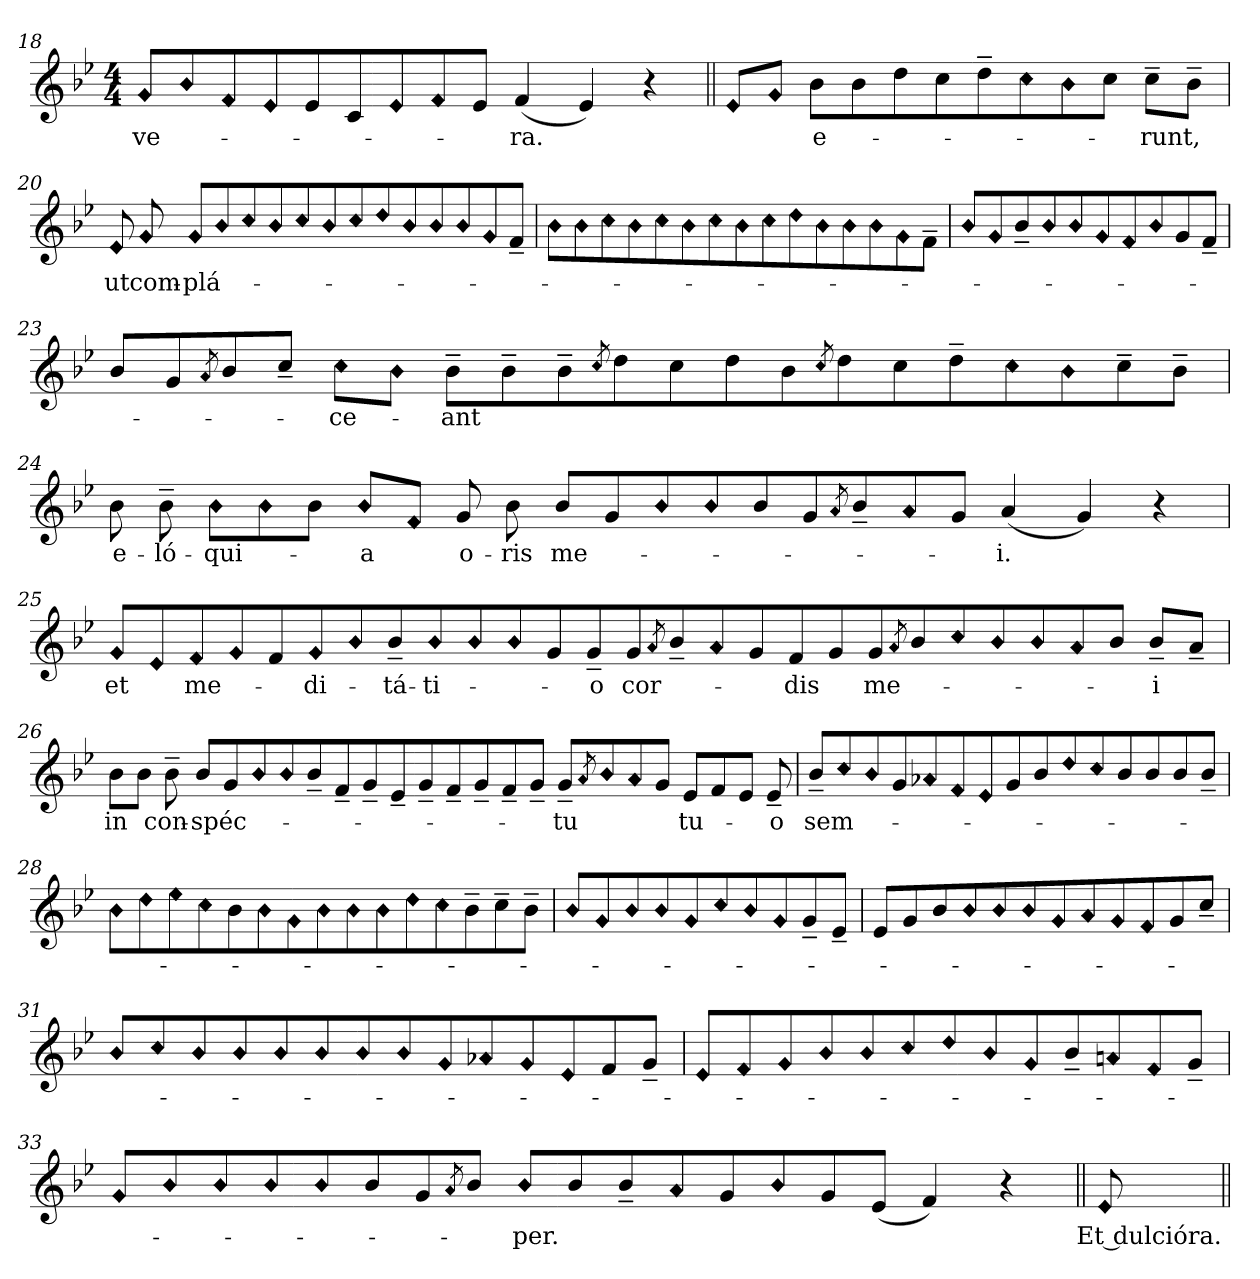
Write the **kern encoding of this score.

**kern	**text
*part1	*part1
*staff1	*staff1
*clefG2	*
*k[b-e-]	*
*B-:	*
*M4/4	*
=18	=18
!LO:N:head=diamond	!
!	!LO:LY:b:color=#000000
8gi/L	ve-
!LO:N:head=diamond	!
8b-i/	.
!LO:N:head=diamond	!
8fi/	.
!LO:N:head=diamond	!
8e-i/	.
8e-i/	.
8ci/	.
!LO:N:head=diamond	!
8e-i/	.
!LO:N:head=diamond	!
8fi/	.
8e-i/J	.
!	!LO:LY:b:color=#000000
(4fi/	-ra.
4e-i/)	.
!	!LO:LY:b:color=#000000
4r	V. 2. Et
=19||	=19||
!LO:N:head=diamond	!
8e-i/L	.
!LO:N:head=diamond	!
8gi/J	.
!	!LO:LY:b:color=#000000
8b-i\L	e-
8b-i\	.
8ddi\	.
8cci\	.
8dd~i\	.
!LO:N:head=diamond	!
8cci\	.
!LO:N:head=diamond	!
8b-i\	.
8cci\J	.
!	!LO:LY:b:color=#000000
8cc~i\L	-runt,
8b-~i\J	.
!!LO:LB:g=z
=20'	=20'
!LO:N:head=diamond	!
!	!LO:LY:b:color=#000000
8e-i/	ut
!LO:N:head=diamond	!
!	!LO:LY:b:color=#000000
8gi/	com-
!LO:N:head=diamond	!
!	!LO:LY:b:color=#000000
8gi/L	-plá-
!LO:N:head=diamond	!
8b-i/	.
!LO:N:head=diamond	!
8cci/	.
!LO:N:head=diamond	!
8b-i/	.
!LO:N:head=diamond	!
8cci/	.
!LO:N:head=diamond	!
8b-i/	.
!LO:N:head=diamond	!
8cci/	.
!LO:N:head=diamond	!
8ddi/	.
!LO:N:head=diamond	!
8b-i/	.
!LO:N:head=diamond	!
8b-i/	.
!LO:N:head=diamond	!
8b-i/	.
!LO:N:head=diamond	!
8gi/	.
8f~i/J	.
=21'	=21'
!LO:N:head=diamond	!
8b-i\L	.
!LO:N:head=diamond	!
8b-i\	.
!LO:N:head=diamond	!
8cci\	.
!LO:N:head=diamond	!
8b-i\	.
!LO:N:head=diamond	!
8cci\	.
!LO:N:head=diamond	!
8b-i\	.
!LO:N:head=diamond	!
8cci\	.
!LO:N:head=diamond	!
8b-i\	.
!LO:N:head=diamond	!
8cci\	.
!LO:N:head=diamond	!
8ddi\	.
!LO:N:head=diamond	!
8b-i\	.
!LO:N:head=diamond	!
8b-i\	.
!LO:N:head=diamond	!
8b-i\	.
!LO:N:head=diamond	!
8gi\	.
8f~i\J	.
=22'	=22'
!LO:N:head=diamond	!
8b-i/L	.
!LO:N:head=diamond	!
8gi/	.
8b-~i/	.
!LO:N:head=diamond	!
8b-i/	.
!LO:N:head=diamond	!
8b-i/	.
!LO:N:head=diamond	!
8gi/	.
!LO:N:head=diamond	!
8fi/	.
!LO:N:head=diamond	!
8b-i/	.
8gi/	.
8f~i/J	.
!!LO:LB:g=z
=23'	=23'
8b-i/L	.
8gi/	.
!LO:N:head=diamond	!
8qai/	.
8b-i/	.
8cc~i/J	.
!LO:N:head=diamond	!
!	!LO:LY:b:color=#000000
8cci\L	-ce-
!LO:N:head=diamond	!
8b-i\J	.
!	!LO:LY:b:color=#000000
8b-~i\L	-ant
8b-~i\	.
8b-~i\	.
!LO:N:head=diamond	!
8qcci/	.
8ddi\	.
8cci\	.
8ddi\	.
8b-i\	.
!LO:N:head=diamond	!
8qcci/	.
8ddi\	.
8cci\	.
8dd~i\	.
!LO:N:head=diamond	!
8cci\	.
!LO:N:head=diamond	!
8b-i\	.
8cc~i\	.
8b-~i\J	.
=24'	=24'
!	!LO:LY:b:color=#000000
8b-i\	e-
!	!LO:LY:b:color=#000000
8b-~i\	-ló-
!LO:N:head=diamond	!
!	!LO:LY:b:color=#000000
8b-i\L	-qui-
!LO:N:head=diamond	!
8b-i\	.
8b-i\J	.
!LO:N:head=diamond	!
!	!LO:LY:b:color=#000000
8b-i/L	-a
!LO:N:head=diamond	!
8fi/J	.
!	!LO:LY:b:color=#000000
8gi/	o-
!	!LO:LY:b:color=#000000
8b-i\	-ris
!	!LO:LY:b:color=#000000
8b-i/L	me-
8gi/	.
!LO:N:head=diamond	!
8b-i/	.
!LO:N:head=diamond	!
8b-i/	.
8b-i/	.
8gi/	.
!LO:N:head=diamond	!
8qai/	.
8b-~i/	.
!LO:N:head=diamond	!
8ai/	.
8gi/J	.
!	!LO:LY:b:color=#000000
(4ai/	-i.
4gi/)	.
4r	.
!!LO:LB:g=z
=25	=25
!LO:N:head=diamond	!
!	!LO:LY:b:color=#000000
8gi/L	et
!LO:N:head=diamond	!
8e-i/J	.
!LO:N:head=diamond	!
!	!LO:LY:b:color=#000000
8fi/L	me-
!LO:N:head=diamond	!
8gi/	.
8fi/J	.
!LO:N:head=diamond	!
!	!LO:LY:b:color=#000000
8gi/L	-di-
!LO:N:head=diamond	!
8b-i/J	.
!	!LO:LY:b:color=#000000
8b-~i\	-tá-
!LO:N:head=diamond	!
!	!LO:LY:b:color=#000000
8b-i/L	-ti-
!LO:N:head=diamond	!
8b-i/	.
!LO:N:head=diamond	!
8b-i/	.
8gi/J	.
!	!LO:LY:b:color=#000000
8g~i/	-o
!	!LO:LY:b:color=#000000
8gi/L	cor-
!LO:N:head=diamond	!
8qai/	.
8b-~i/	.
!LO:N:head=diamond	!
8ai/	.
8gi/J	.
!	!LO:LY:b:color=#000000
8fi/L	-dis
8gi/J	.
!	!LO:LY:b:color=#000000
8gi/	me-
!LO:N:head=diamond	!
8qai/	.
8b-i/	.
!LO:N:head=diamond	!
8cci/	.
!LO:N:head=diamond	!
8b-i/	.
!LO:N:head=diamond	!
8b-i/	.
!LO:N:head=diamond	!
8ai/	.
8b-i/J	.
!	!LO:LY:b:color=#000000
8b-~i/L	-i
8a~i/J	.
!!LO:LB:g=z
=26'	=26'
!	!LO:LY:b:color=#000000
8b-i\L	in
8b-i\J	.
!	!LO:LY:b:color=#000000
8b-~i\	con-
!	!LO:LY:b:color=#000000
8b-i/L	-spéc-
8gi/	.
!LO:N:head=diamond	!
8b-i/	.
!LO:N:head=diamond	!
8b-i/	.
8b-~i/	.
8f~i/	.
8g~i/	.
8e-~i/	.
8g~i/	.
8f~i/	.
8g~i/	.
8f~i/	.
8g~i/J	.
!	!LO:LY:b:color=#000000
8g~i/L	-tu
!LO:N:head=diamond	!
8qai/	.
!LO:N:head=diamond	!
8b-i/	.
!LO:N:head=diamond	!
8ai/	.
8gi/J	.
!	!LO:LY:b:color=#000000
8e-i/L	tu-
8fi/	.
8e-i/J	.
!	!LO:LY:b:color=#000000
8e-~i/	-o
=27'	=27'
!	!LO:LY:b:color=#000000
8b-~i/L	sem-
!LO:N:head=diamond	!
8cci/	.
!LO:N:head=diamond	!
8b-i/	.
8gi/	.
!LO:N:head=diamond	!
8a-Xi/	.
!LO:N:head=diamond	!
8fi/	.
!LO:N:head=diamond	!
8e-i/	.
8gi/	.
8b-i/	.
!LO:N:head=diamond	!
8ddi/	.
!LO:N:head=diamond	!
8cci/	.
8b-i/	.
8b-i/	.
8b-i/	.
8b-~i/J	.
!!LO:LB:g=z
=28'	=28'
!LO:N:head=diamond	!
8b-i\L	.
!LO:N:head=diamond	!
8ddi\	.
!LO:N:head=diamond	!
8ee-i\	.
!LO:N:head=diamond	!
8cci\	.
8b-i\	.
!LO:N:head=diamond	!
8b-i\	.
!LO:N:head=diamond	!
8gi\	.
!LO:N:head=diamond	!
8b-i\	.
!LO:N:head=diamond	!
8b-i\	.
!LO:N:head=diamond	!
8b-i\	.
!LO:N:head=diamond	!
8ddi\	.
!LO:N:head=diamond	!
8cci\	.
8b-~i\	.
8cc~i\	.
8b-~i\J	.
=29'	=29'
!LO:N:head=diamond	!
8b-i/L	.
!LO:N:head=diamond	!
8gi/	.
!LO:N:head=diamond	!
8b-i/	.
!LO:N:head=diamond	!
8b-i/	.
!LO:N:head=diamond	!
8gi/	.
!LO:N:head=diamond	!
8cci/	.
!LO:N:head=diamond	!
8b-i/	.
!LO:N:head=diamond	!
8gi/	.
8g~i/	.
8e-~i/J	.
=30'	=30'
8e-i/L	.
8gi/	.
8b-i/	.
!LO:N:head=diamond	!
8b-i/	.
!LO:N:head=diamond	!
8b-i/	.
!LO:N:head=diamond	!
8b-i/	.
!LO:N:head=diamond	!
8gi/	.
!LO:N:head=diamond	!
8ai/	.
!LO:N:head=diamond	!
8gi/	.
!LO:N:head=diamond	!
8fi/	.
8gi/	.
8cc~i/J	.
=31'	=31'
!LO:N:head=diamond	!
8b-i/L	.
!LO:N:head=diamond	!
8cci/	.
!LO:N:head=diamond	!
8b-i/	.
!LO:N:head=diamond	!
8b-i/	.
!LO:N:head=diamond	!
8b-i/	.
!LO:N:head=diamond	!
8b-i/	.
!LO:N:head=diamond	!
8b-i/	.
!LO:N:head=diamond	!
8b-i/	.
!LO:N:head=diamond	!
8gi/	.
!LO:N:head=diamond	!
8a-Xi/	.
!LO:N:head=diamond	!
8gi/	.
!LO:N:head=diamond	!
8e-i/	.
8fi/	.
8g~i/J	.
!!LO:LB:g=z
=32'	=32'
!LO:N:head=diamond	!
8e-i/L	.
!LO:N:head=diamond	!
8fi/	.
!LO:N:head=diamond	!
8gi/	.
!LO:N:head=diamond	!
8b-i/	.
!LO:N:head=diamond	!
8b-i/	.
!LO:N:head=diamond	!
8cci/	.
!LO:N:head=diamond	!
8ddi/	.
!LO:N:head=diamond	!
8b-i/	.
!LO:N:head=diamond	!
8gi/	.
8b-~i/	.
!LO:N:head=diamond	!
8ani/	.
!LO:N:head=diamond	!
8fi/	.
8g~i/J	.
=33'	=33'
!LO:N:head=diamond	!
8gi/L	.
!LO:N:head=diamond	!
8b-i/	.
!LO:N:head=diamond	!
8b-i/	.
!LO:N:head=diamond	!
8b-i/	.
!LO:N:head=diamond	!
8b-i/	.
8b-i/	.
8gi/	.
!LO:N:head=diamond	!
8qai/	.
8b-i/J	.
!LO:N:head=diamond	!
!	!LO:LY:b:color=#000000
8b-i/L	-per.
8b-i/	.
8b-~i/	.
!LO:N:head=diamond	!
8ai/	.
8gi/	.
!LO:N:head=diamond	!
8b-i/	.
8gi/	.
(8e-i/J	.
4fi/)	.
4r	.
=34||	=34||
!LO:N:head=diamond	!
!	!LO:LY:b:color=#000000
8e-i/	Et dulcióra.
=||	=||
*-	*-
